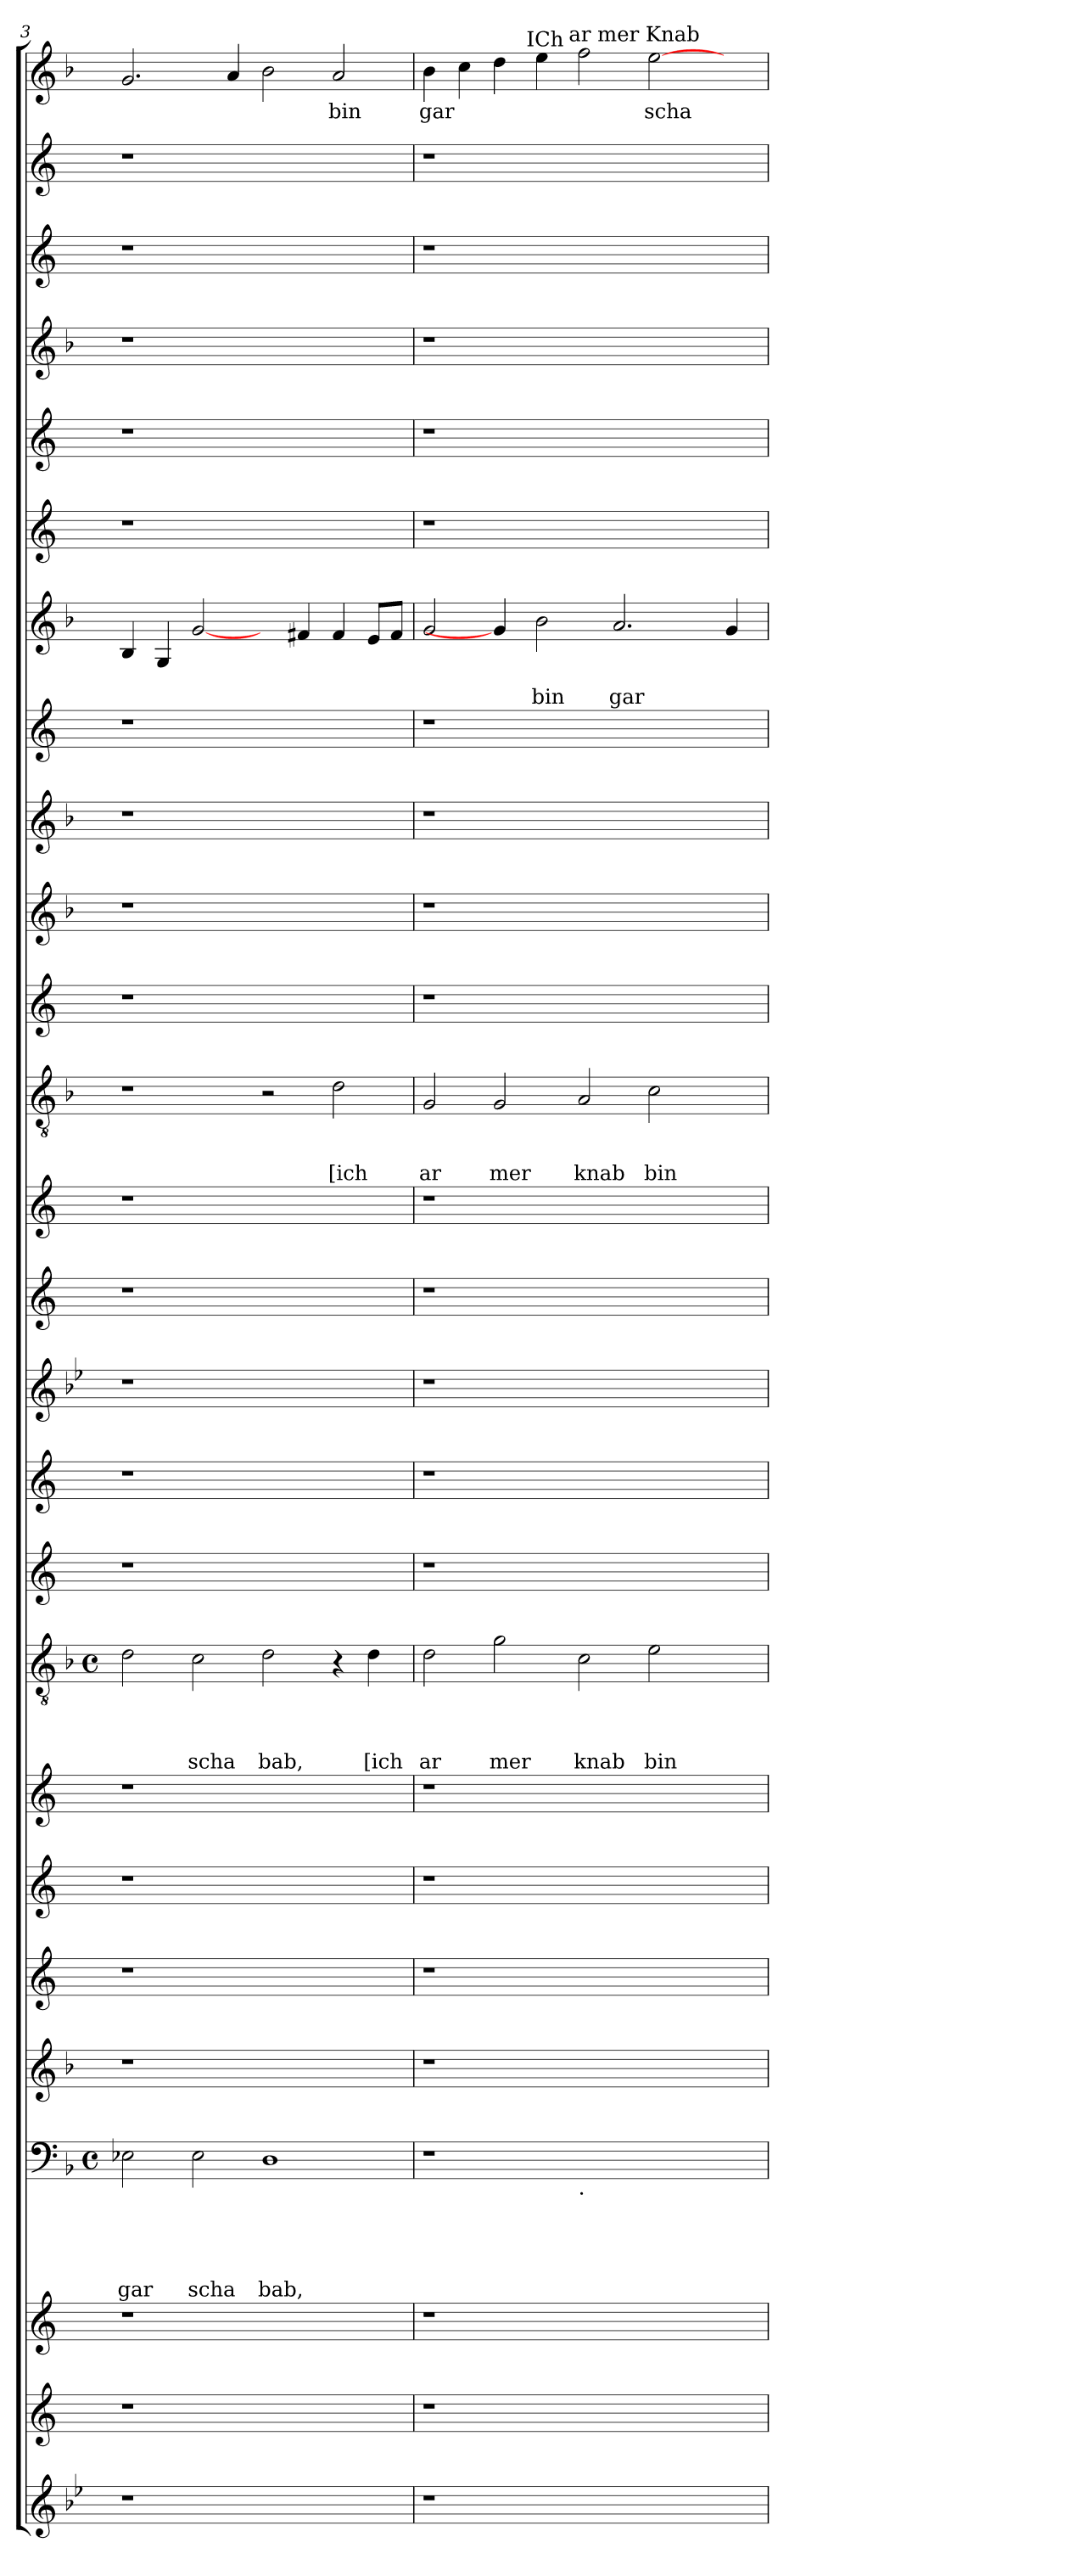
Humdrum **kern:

**kern	**kern	**kern	**kern	**text	**text	**text	**text	**text	**kern	**kern	**kern	**kern	**kern	**text	**text	**text	**text	**kern	**kern	**kern	**kern	**kern	**kern	**text	**text	**text	**kern	**kern	**kern	**kern	**kern	**text	**text	**kern	**kern	**kern	**kern	**kern	**kern	**text
*part26	*part25	*part24	*part23	*part23	*part23	*part23	*part23	*part23	*part22	*part21	*part20	*part19	*part18	*part18	*part18	*part18	*part18	*part17	*part16	*part15	*part14	*part13	*part12	*part12	*part12	*part12	*part11	*part10	*part9	*part8	*part7	*part7	*part7	*part6	*part5	*part4	*part3	*part2	*part1	*part1
*staff26	*staff25	*staff24	*staff23	*staff23	*staff23	*staff23	*staff23	*staff23	*staff22	*staff21	*staff20	*staff19	*staff18	*staff18	*staff18	*staff18	*staff18	*staff17	*staff16	*staff15	*staff14	*staff13	*staff12	*staff12	*staff12	*staff12	*staff11	*staff10	*staff9	*staff8	*staff7	*staff7	*staff7	*staff6	*staff5	*staff4	*staff3	*staff2	*staff1	*staff1
*clefG2	*clefG2	*clefG2	*clefF4	*	*	*	*	*	*clefG2	*clefG2	*clefG2	*clefG2	*clefGv2	*	*	*	*	*clefG2	*clefG2	*clefG2	*clefG2	*clefG2	*clefGv2	*	*	*	*clefG2	*clefG2	*clefG2	*clefG2	*clefG2	*	*	*clefG2	*clefG2	*clefG2	*clefG2	*clefG2	*clefG2	*
*	*ITrd1c2	*ITrd1c2	*ITrd1c2	*	*	*	*	*	*ITrd-3c-5	*ITrd1c2	*ITrd1c2	*ITrd1c2	*ITrd1c2	*	*	*	*	*ITrd1c2	*ITrd1c2	*	*ITrd1c2	*ITrd1c2	*ITrd1c2	*	*	*	*ITrd1c2	*ITrd-3c-5	*ITrd-3c-5	*ITrd1c2	*ITrd1c2	*	*	*ITrd1c2	*ITrd1c2	*ITrd-3c-5	*ITrd1c2	*ITrd1c2	*ITrd-3c-5	*
*k[b-e-]	*k[b-e-]	*k[b-e-]	*k[b-e-a-]	*	*	*	*	*	*k[b-e-]	*k[b-e-]	*k[b-e-]	*k[b-e-]	*k[b-e-a-]	*	*	*	*	*k[b-e-]	*k[b-e-]	*k[b-e-]	*k[b-e-]	*k[b-e-]	*k[b-e-a-]	*	*	*	*k[b-e-]	*k[b-e-]	*k[b-e-]	*k[b-e-]	*k[b-e-a-]	*	*	*k[b-e-]	*k[b-e-]	*k[b-e-]	*k[b-e-]	*k[b-e-]	*k[b-e-]	*
*B-:	*B-:	*B-:	*E-:	*	*	*	*	*	*B-:	*B-:	*B-:	*B-:	*E-:	*	*	*	*	*B-:	*B-:	*B-:	*B-:	*B-:	*E-:	*	*	*	*B-:	*B-:	*B-:	*B-:	*E-:	*	*	*B-:	*B-:	*B-:	*B-:	*B-:	*B-:	*
*	*	*	*M4/4	*	*	*	*	*	*	*	*	*	*M4/4	*	*	*	*	*	*	*	*	*	*	*	*	*	*	*	*	*	*	*	*	*	*	*	*	*	*	*
*	*	*	*met(c)	*	*	*	*	*	*	*	*	*	*met(c)	*	*	*	*	*	*	*	*	*	*	*	*	*	*	*	*	*	*	*	*	*	*	*	*	*	*	*
=3	=3	=3	=3	=3	=3	=3	=3	=3	=3	=3	=3	=3	=3	=3	=3	=3	=3	=3	=3	=3	=3	=3	=3	=3	=3	=3	=3	=3	=3	=3	=3	=3	=3	=3	=3	=3	=3	=3	=3	=3
!	!	!	!	!	!	!	!	!LO:LY:b	!	!	!	!	!	!	!	!	!	!	!	!	!	!	!	!	!	!	!	!	!	!	!	!	!	!	!	!	!	!	!	!
1r	1r	1r	2D-X\	.	.	.	.	gar	1r	1r	1r	1r	2c\	.	.	.	.	1r	1r	1r	1r	1r	1r	.	.	.	1r	1r	1r	1r	4A-/	.	.	1r	1r	1r	1r	1r	2.cc/	.
.	.	.	.	.	.	.	.	.	.	.	.	.	.	.	.	.	.	.	.	.	.	.	.	.	.	.	.	.	.	.	4F/	.	.	.	.	.	.	.	.	.
!	!	!	!	!	!	!	!	!LO:LY:b	!	!	!	!	!	!	!	!	!LO:LY:b	!	!	!	!	!	!	!	!	!	!	!	!	!	!	!	!	!	!	!	!	!	!	!
.	.	.	2D-\	.	.	.	.	scha	.	.	.	.	2B-\	.	.	.	scha	.	.	.	.	.	.	.	.	.	.	.	.	.	[2f/	.	.	.	.	.	.	.	.	.
.	.	.	.	.	.	.	.	.	.	.	.	.	.	.	.	.	.	.	.	.	.	.	.	.	.	.	.	.	.	.	.	.	.	.	.	.	.	.	4dd/	.
!	!	!	!	!	!	!	!	!LO:LY:b	!	!	!	!	!	!	!	!	!LO:LY:b	!	!	!	!	!	!	!	!	!	!	!	!	!	!	!	!	!	!	!	!	!	!	!
1ryy	1ryy	1ryy	1C	.	.	.	.	bab,	1ryy	1ryy	1ryy	1ryy	2c\	.	.	.	bab,	1ryy	1ryy	1ryy	1ryy	1ryy	2r	.	.	.	1ryy	1ryy	1ryy	1ryy	4ryy	.	.	1ryy	1ryy	1ryy	1ryy	1ryy	2ee-\	.
.	.	.	.	.	.	.	.	.	.	.	.	.	.	.	.	.	.	.	.	.	.	.	.	.	.	.	.	.	.	.	4en/	.	.	.	.	.	.	.	.	.
!	!	!	!	!	!	!	!	!	!	!	!	!	!	!	!	!	!	!	!	!	!	!	!	!	!	!LO:LY:b	!	!	!	!	!	!	!	!	!	!	!	!	!	!LO:LY:b
.	.	.	.	.	.	.	.	.	.	.	.	.	4r	.	.	.	.	.	.	.	.	.	2c\	.	.	[ich	.	.	.	.	4e/	.	.	.	.	.	.	.	2dd/	bin
!	!	!	!	!	!	!	!	!	!	!	!	!	!	!	!	!	!LO:LY:b	!	!	!	!	!	!	!	!	!	!	!	!	!	!	!	!	!	!	!	!	!	!	!
.	.	.	.	.	.	.	.	.	.	.	.	.	4c\	.	.	.	[ich	.	.	.	.	.	.	.	.	.	.	.	.	.	8d/L	.	.	.	.	.	.	.	.	.
.	.	.	.	.	.	.	.	.	.	.	.	.	.	.	.	.	.	.	.	.	.	.	.	.	.	.	.	.	.	.	8e/J	.	.	.	.	.	.	.	.	.
=4	=4	=4	=4	=4	=4	=4	=4	=4	=4	=4	=4	=4	=4	=4	=4	=4	=4	=4	=4	=4	=4	=4	=4	=4	=4	=4	=4	=4	=4	=4	=4	=4	=4	=4	=4	=4	=4	=4	=4	=4
!	!	!	!	!	!	!	!	!	!	!	!	!	!	!	!	!	!LO:LY:b	!	!	!	!	!	!	!	!	!LO:LY:b	!	!	!	!	!	!	!	!	!	!	!	!	!	!LO:LY:b
*	*	*	*	*	*	*	*	*	*	*	*	*	*	*	*	*	*	*	*	*	*	*	*	*	*	*	*	*	*	*	*	*	*	*	*	*	*	*	*^	*
*	*	*	*	*	*	*	*	*	*	*	*	*	*	*	*	*	*	*	*	*	*	*	*	*	*	*	*	*	*	*	*	*	*	*	*	*	*	*	*	*^	*
1r	1r	1r	1r	.	.	.	.	.	1r	1r	1r	1r	2c\	.	.	.	ar	1r	1r	1r	1r	1r	2F/	.	.	ar	1r	1r	1r	1r	2f/	.	.	1r	1r	1r	1r	1r	4ee-\	2ryy	2ryy	gar
.	.	.	.	.	.	.	.	.	.	.	.	.	.	.	.	.	.	.	.	.	.	.	.	.	.	.	.	.	.	.	.	.	.	.	.	.	.	.	4ff\	.	.	.
!	!	!	!	!	!	!	!	!	!	!	!	!	!	!	!	!	!LO:LY:b	!	!	!	!	!	!	!	!	!LO:LY:b	!	!	!	!	!	!	!	!	!	!	!	!	!	!	!	!
.	.	.	.	.	.	.	.	.	.	.	.	.	2f\	.	.	.	mer	.	.	.	.	.	2F/	.	.	mer	.	.	.	.	4f/]	.	.	.	.	.	.	.	4gg\	8..ryy	4...ryy	.
!	!	!	!	!	!	!	!	!	!	!	!	!	!	!	!	!	!	!	!	!	!	!	!	!	!	!	!	!	!	!	!	!	!	!	!	!	!	!	!	!LO:TX:a:t=ICh	!	!
.	.	.	.	.	.	.	.	.	.	.	.	.	.	.	.	.	.	.	.	.	.	.	.	.	.	.	.	.	.	.	.	.	.	.	.	.	.	.	.	1ryy	.	.
!	!	!	!	!	!	!	!	!	!	!	!	!	!	!	!	!	!	!	!	!	!	!	!	!	!	!	!	!	!	!	!	!	!LO:LY:b	!	!	!	!	!	!	!	!	!
.	.	.	.	.	.	.	.	.	.	.	.	.	.	.	.	.	.	.	.	.	.	.	.	.	.	.	.	.	.	.	2a-\	.	bin	.	.	.	.	.	4aa\	.	.	.
!	!	!	!	!	!	!	!	!	!	!	!	!	!	!	!	!	!	!	!	!	!	!	!	!	!	!	!	!	!	!	!	!	!	!	!	!	!	!	!	!	!LO:TX:a:t=ar mer Knab	!
.	.	.	.	.	.	.	.	.	.	.	.	.	.	.	.	.	.	.	.	.	.	.	.	.	.	.	.	.	.	.	.	.	.	.	.	.	.	.	.	.	1ryy	.
!	!	!	!LO:TX:b:t=.	!	!	!	!	!	!	!	!	!	!	!	!	!	!	!	!	!	!	!	!	!	!	!	!	!	!	!	!	!	!	!	!	!	!	!	!	!	!	!
!	!	!	!	!	!	!	!	!	!	!	!	!	!	!	!	!	!LO:LY:b	!	!	!	!	!	!	!	!	!LO:LY:b	!	!	!	!	!	!	!	!	!	!	!	!	!	!	!	!
1ryy	1ryy	1ryy	1ryy	.	.	.	.	.	1ryy	1ryy	1ryy	1ryy	2B-\	.	.	.	knab	1ryy	1ryy	1ryy	1ryy	1ryy	2G/	.	.	knab	1ryy	1ryy	1ryy	1ryy	.	.	.	1ryy	1ryy	1ryy	1ryy	1ryy	2bb-\	.	.	.
!	!	!	!	!	!	!	!	!	!	!	!	!	!	!	!	!	!	!	!	!	!	!	!	!	!	!	!	!	!	!	!	!	!LO:LY:b	!	!	!	!	!	!	!	!	!
.	.	.	.	.	.	.	.	.	.	.	.	.	.	.	.	.	.	.	.	.	.	.	.	.	.	.	.	.	.	.	2.g/	.	gar	.	.	.	.	.	.	.	.	.
!	!	!	!	!	!	!	!	!	!	!	!	!	!	!	!	!	!LO:LY:b	!	!	!	!	!	!	!	!	!LO:LY:b	!	!	!	!	!	!	!	!	!	!	!	!	!	!	!	!LO:LY:b
.	.	.	.	.	.	.	.	.	.	.	.	.	2d\	.	.	.	bin	.	.	.	.	.	2B-\	.	.	bin	.	.	.	.	.	.	.	.	.	.	.	.	[>2aa\	.	.	scha
.	.	.	.	.	.	.	.	.	.	.	.	.	.	.	.	.	.	.	.	.	.	.	.	.	.	.	.	.	.	.	.	.	.	.	.	.	.	.	.	2ryy	.	.
.	.	.	.	.	.	.	.	.	.	.	.	.	.	.	.	.	.	.	.	.	.	.	.	.	.	.	.	.	.	.	.	.	.	.	.	.	.	.	.	.	4ryy	.
4ryy	4ryy	4ryy	4ryy	.	.	.	.	.	4ryy	4ryy	4ryy	4ryy	4ryy	.	.	.	.	4ryy	4ryy	4ryy	4ryy	4ryy	4ryy	.	.	.	4ryy	4ryy	4ryy	4ryy	4f/	.	.	4ryy	4ryy	4ryy	4ryy	4ryy	4ryy	.	.	.
.	.	.	.	.	.	.	.	.	.	.	.	.	.	.	.	.	.	.	.	.	.	.	.	.	.	.	.	.	.	.	.	.	.	.	.	.	.	.	.	32ryy	32ryy	.
*	*	*	*	*	*	*	*	*	*	*	*	*	*	*	*	*	*	*	*	*	*	*	*	*	*	*	*	*	*	*	*	*	*	*	*	*	*	*	*v	*v	*v	*
=	=	=	=	=	=	=	=	=	=	=	=	=	=	=	=	=	=	=	=	=	=	=	=	=	=	=	=	=	=	=	=	=	=	=	=	=	=	=	=	=
*-	*-	*-	*-	*-	*-	*-	*-	*-	*-	*-	*-	*-	*-	*-	*-	*-	*-	*-	*-	*-	*-	*-	*-	*-	*-	*-	*-	*-	*-	*-	*-	*-	*-	*-	*-	*-	*-	*-	*-	*-
